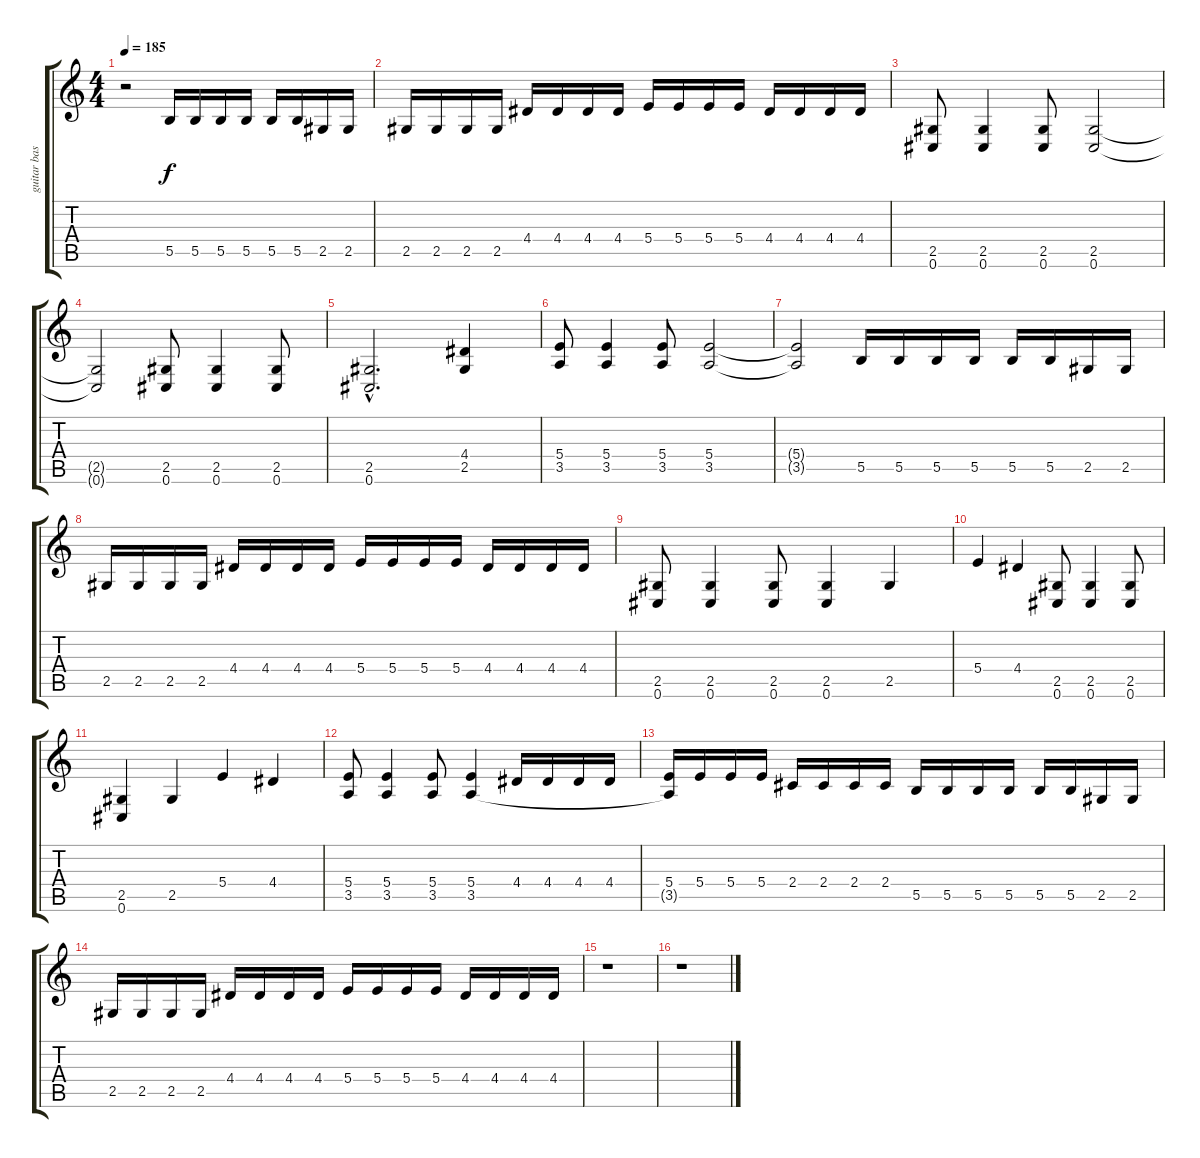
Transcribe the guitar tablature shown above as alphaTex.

\track ("guitar base" "guitar bas") {instrument distortionguitar}
\staff {score tabs}
\tuning (Db4 Ab3 E3 B2 Gb2 Db2) {hide}
\ts (4 4)
\tempo 185
\clef g2
\ks c
r.2{dy f} 5.5.16 5.5.16 5.5.16 5.5.16 5.5.16 5.5.16 2.5.16 2.5.16 |
2.5.16 2.5.16 2.5.16 2.5.16 4.4.16 4.4.16 4.4.16 4.4.16 5.4.16 5.4.16 5.4.16 5.4.16 4.4.16 4.4.16 4.4.16 4.4.16 |
(2.5 0.6).8 (2.5 0.6).4 (2.5 0.6).8 (2.5 0.6).2 |
(2.5{t} 0.6{t}).2 (2.5 0.6).8 (2.5 0.6).4 (2.5 0.6).8 |
(2.5{hac} 0.6{hac}).2{d} (4.4 2.5).4 |
(5.4 3.5).8 (5.4 3.5).4 (5.4 3.5).8 (5.4 3.5).2 |
(5.4{t} 3.5{t}).2 5.5.16 5.5.16 5.5.16 5.5.16 5.5.16 5.5.16 2.5.16 2.5.16 |
2.5.16 2.5.16 2.5.16 2.5.16 4.4.16 4.4.16 4.4.16 4.4.16 5.4.16 5.4.16 5.4.16 5.4.16 4.4.16 4.4.16 4.4.16 4.4.16 |
(2.5 0.6).8 (2.5 0.6).4 (2.5 0.6).8 (2.5 0.6).4 2.5.4 |
5.4.4 4.4.4 (2.5 0.6).8 (2.5 0.6).4 (2.5 0.6).8 |
(2.5 0.6).4 2.5.4 5.4.4 4.4.4 |
(5.4 3.5).8 (5.4 3.5).4 (5.4 3.5).8 (5.4 3.5).4 4.4.16 4.4.16 4.4.16 4.4.16 |
(5.4 3.5{t}).16 5.4.16 5.4.16 5.4.16 2.4.16 2.4.16 2.4.16 2.4.16 5.5.16 5.5.16 5.5.16 5.5.16 5.5.16 5.5.16 2.5.16 2.5.16 |
2.5.16 2.5.16 2.5.16 2.5.16 4.4.16 4.4.16 4.4.16 4.4.16 5.4.16 5.4.16 5.4.16 5.4.16 4.4.16 4.4.16 4.4.16 4.4.16 |
r.1 |
r.1
